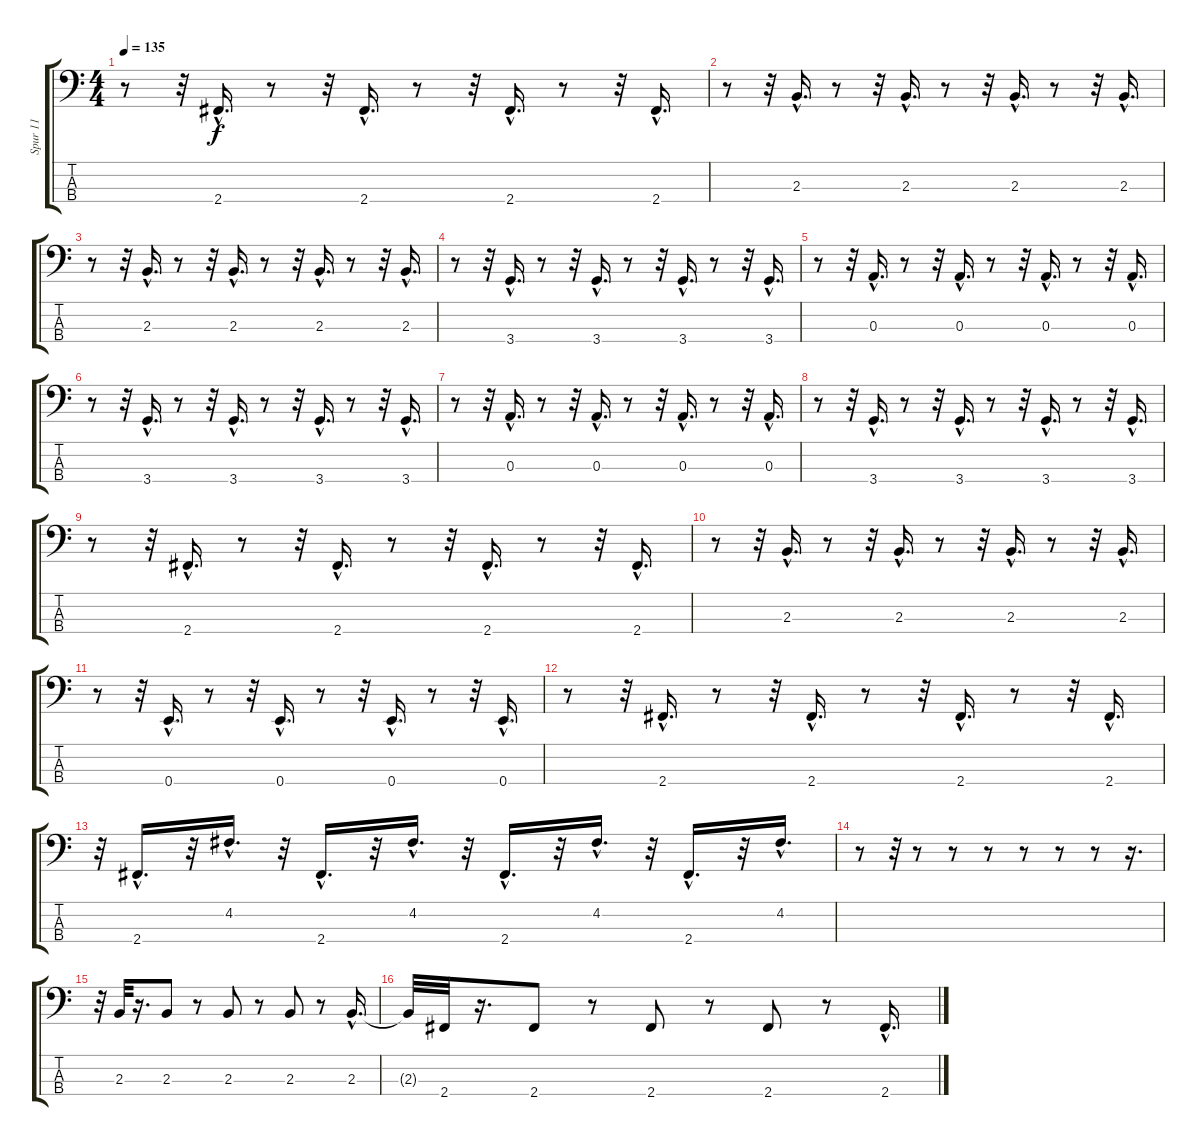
\track ("Spur 11" "Spur 11") {instrument synthbass1}
\staff {score tabs}
\tuning (G2 D2 A1 E1) {hide}
\ts (4 4)
\tempo 135
\clef f4
\ks c
r.8{dy f} r.32 2.4{hac}.16{d} r.8 r.32 2.4{hac}.16{d} r.8 r.32 2.4{hac}.16{d} r.8 r.32 2.4{hac}.16{d} |
r.8 r.32 2.3{hac}.16{d} r.8 r.32 2.3{hac}.16{d} r.8 r.32 2.3{hac}.16{d} r.8 r.32 2.3{hac}.16{d} |
r.8 r.32 2.3{hac}.16{d} r.8 r.32 2.3{hac}.16{d} r.8 r.32 2.3{hac}.16{d} r.8 r.32 2.3{hac}.16{d} |
r.8 r.32 3.4{hac}.16{d} r.8 r.32 3.4{hac}.16{d} r.8 r.32 3.4{hac}.16{d} r.8 r.32 3.4{hac}.16{d} |
r.8 r.32 0.3{hac}.16{d} r.8 r.32 0.3{hac}.16{d} r.8 r.32 0.3{hac}.16{d} r.8 r.32 0.3{hac}.16{d} |
r.8 r.32 3.4{hac}.16{d} r.8 r.32 3.4{hac}.16{d} r.8 r.32 3.4{hac}.16{d} r.8 r.32 3.4{hac}.16{d} |
r.8 r.32 0.3{hac}.16{d} r.8 r.32 0.3{hac}.16{d} r.8 r.32 0.3{hac}.16{d} r.8 r.32 0.3{hac}.16{d} |
r.8 r.32 3.4{hac}.16{d} r.8 r.32 3.4{hac}.16{d} r.8 r.32 3.4{hac}.16{d} r.8 r.32 3.4{hac}.16{d} |
r.8 r.32 2.4{hac}.16{d} r.8 r.32 2.4{hac}.16{d} r.8 r.32 2.4{hac}.16{d} r.8 r.32 2.4{hac}.16{d} |
r.8 r.32 2.3{hac}.16{d} r.8 r.32 2.3{hac}.16{d} r.8 r.32 2.3{hac}.16{d} r.8 r.32 2.3{hac}.16{d} |
r.8 r.32 0.4{hac}.16{d} r.8 r.32 0.4{hac}.16{d} r.8 r.32 0.4{hac}.16{d} r.8 r.32 0.4{hac}.16{d} |
r.8 r.32 2.4{hac}.16{d} r.8 r.32 2.4{hac}.16{d} r.8 r.32 2.4{hac}.16{d} r.8 r.32 2.4{hac}.16{d} |
r.32 2.4{hac}.16{d} r.32 4.2{hac}.16{d} r.32 2.4{hac}.16{d} r.32 4.2{hac}.16{d} r.32 2.4{hac}.16{d} r.32 4.2{hac}.16{d} r.32 2.4{hac}.16{d} r.32 4.2{hac}.16{d} |
r.8 r.32 r.8 r.8 r.8 r.8 r.8 r.8 r.16{d} |
r.32 2.3.32 r.16{d} 2.3.8 r.8 2.3.8 r.8 2.3.8 r.8 2.3{hac}.16{d} |
2.3{t}.32 2.4.32 r.16{d} 2.4.8 r.8 2.4.8 r.8 2.4.8 r.8 2.4{hac}.16{d}
